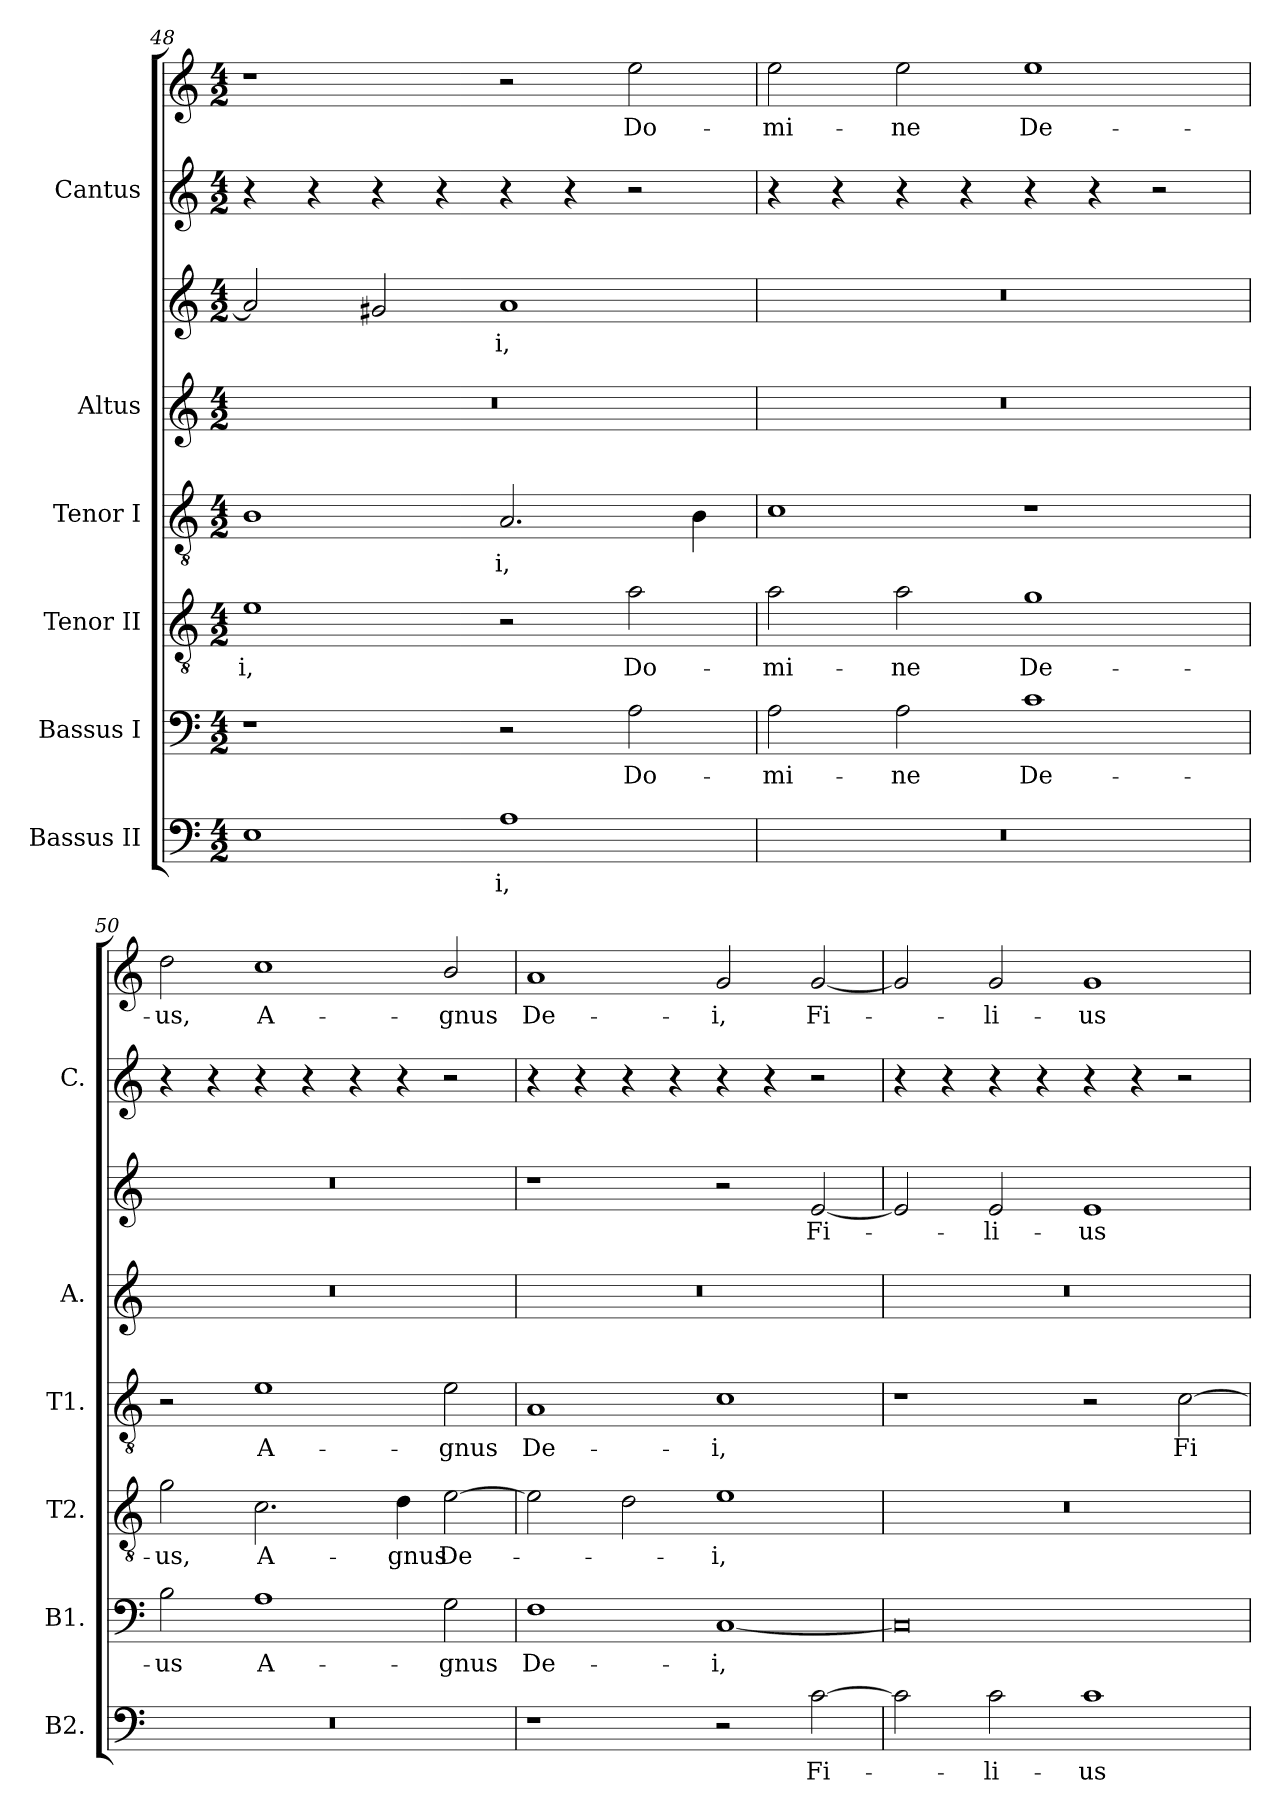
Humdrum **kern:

**kern	**text	**kern	**text	**kern	**text	**kern	**text	**kern	**kern	**text	**kern	**kern	**text
*part6	*part6	*part5	*part5	*part4	*part4	*part3	*part3	*part2	*part2	*part2	*part1	*part1	*part1
*staff8	*staff8	*staff7	*staff7	*staff6	*staff6	*staff5	*staff5	*staff4	*staff3	*staff3	*staff2	*staff1	*staff1
*I"Bassus II	*	*I"Bassus I	*	*I"Tenor II	*	*I"Tenor I	*	*I"Altus	*	*	*I"Cantus	*	*
*I'B2.	*	*I'B1.	*	*I'T2.	*	*I'T1.	*	*I'A.	*	*	*I'C.	*	*
!!LO:LB:g=z
*clefF4	*	*clefF4	*	*clefGv2	*	*clefGv2	*	*clefG2	*clefG2	*	*clefG2	*clefG2	*
*	*	*	*	*ITrd7c12	*	*ITrd7c12	*	*	*	*	*	*	*
*k[]	*	*k[]	*	*k[]	*	*k[]	*	*k[]	*k[]	*	*k[]	*k[]	*
*C:	*	*C:	*	*C:	*	*C:	*	*C:	*C:	*	*C:	*C:	*
*M4/2	*	*M4/2	*	*M4/2	*	*M4/2	*	*M4/2	*M4/2	*	*M4/2	*M4/2	*
=48	=48	=48	=48	=48	=48	=48	=48	=48	=48	=48	=48	=48	=48
!	!	!	!	!	!LO:LY:b:color=#000000	!	!	!LO:N:vis=1	!	!	!	!	!
1Ei	.	1r	.	1Ei	-i,	1BBi	.	0r	2ai/]	.	4r	1r	.
.	.	.	.	.	.	.	.	.	.	.	4r	.	.
.	.	.	.	.	.	.	.	.	2g#Xi/	.	4r	.	.
.	.	.	.	.	.	.	.	.	.	.	4r	.	.
!	!LO:LY:b:color=#000000	!	!	!	!	!	!	!	!	!	!	!	!
!	!	!	!	!	!	!	!LO:LY:b:color=#000000	!	!	!	!	!	!
!	!	!	!	!	!	!	!	!	!	!LO:LY:b:color=#000000	!	!	!
1Ai	-i,	2r	.	2r	.	2.AAi/	-i,	.	1ai	-i,	4r	2r	.
.	.	.	.	.	.	.	.	.	.	.	4r	.	.
!	!	!	!LO:LY:b:color=#000000	!	!	!	!	!	!	!	!	!	!
!	!	!	!	!	!LO:LY:b:color=#000000	!	!	!	!	!	!	!	!
!	!	!	!	!	!	!	!	!	!	!	!	!	!LO:LY:b:color=#000000
.	.	2Ai\	Do-	2Ai\	Do-	.	.	.	.	.	2r	2eei\	Do-
.	.	.	.	.	.	4BBi\	.	.	.	.	.	.	.
=49	=49	=49	=49	=49	=49	=49	=49	=49	=49	=49	=49	=49	=49
!LO:N:vis=1	!	!	!	!	!	!	!	!	!	!	!	!	!
!	!	!	!LO:LY:b:color=#000000	!	!	!	!	!	!	!	!	!	!
!	!	!	!	!	!LO:LY:b:color=#000000	!	!	!LO:N:vis=1	!LO:N:vis=1	!	!	!	!
!	!	!	!	!	!	!	!	!	!	!	!	!	!LO:LY:b:color=#000000
0r	.	2Ai\	-mi-	2Ai\	-mi-	1Ci	.	0r	0r	.	4r	2eei\	-mi-
.	.	.	.	.	.	.	.	.	.	.	4r	.	.
!	!	!	!LO:LY:b:color=#000000	!	!	!	!	!	!	!	!	!	!
!	!	!	!	!	!LO:LY:b:color=#000000	!	!	!	!	!	!	!	!
!	!	!	!	!	!	!	!	!	!	!	!	!	!LO:LY:b:color=#000000
.	.	2Ai\	-ne	2Ai\	-ne	.	.	.	.	.	4r	2eei\	-ne
.	.	.	.	.	.	.	.	.	.	.	4r	.	.
!	!	!	!LO:LY:b:color=#000000	!	!	!	!	!	!	!	!	!	!
!	!	!	!	!	!LO:LY:b:color=#000000	!	!	!	!	!	!	!	!
!	!	!	!	!	!	!	!	!	!	!	!	!	!LO:LY:b:color=#000000
.	.	1ci	De-	1Gi	De-	1r	.	.	.	.	4r	1eei	De-
.	.	.	.	.	.	.	.	.	.	.	4r	.	.
.	.	.	.	.	.	.	.	.	.	.	2r	.	.
=50	=50	=50	=50	=50	=50	=50	=50	=50	=50	=50	=50	=50	=50
!LO:N:vis=1	!	!	!	!	!	!	!	!	!	!	!	!	!
!	!	!	!LO:LY:b:color=#000000	!	!	!	!	!	!	!	!	!	!
!	!	!	!	!	!LO:LY:b:color=#000000	!	!	!LO:N:vis=1	!LO:N:vis=1	!	!	!	!
!	!	!	!	!	!	!	!	!	!	!	!	!	!LO:LY:b:color=#000000
0r	.	2Bi\	-us	2Gi\	-us,	2r	.	0r	0r	.	4r	2ddi\	-us,
.	.	.	.	.	.	.	.	.	.	.	4r	.	.
!	!	!	!LO:LY:b:color=#000000	!	!	!	!	!	!	!	!	!	!
!	!	!	!	!	!LO:LY:b:color=#000000	!	!	!	!	!	!	!	!
!	!	!	!	!	!	!	!LO:LY:b:color=#000000	!	!	!	!	!	!
!	!	!	!	!	!	!	!	!	!	!	!	!	!LO:LY:b:color=#000000
.	.	1Ai	A-	2.Ci\	A-	1Ei	A-	.	.	.	4r	1cci	A-
.	.	.	.	.	.	.	.	.	.	.	4r	.	.
.	.	.	.	.	.	.	.	.	.	.	4r	.	.
!	!	!	!	!	!LO:LY:b:color=#000000	!	!	!	!	!	!	!	!
.	.	.	.	4Di\	-gnus	.	.	.	.	.	4r	.	.
!	!	!	!LO:LY:b:color=#000000	!	!	!	!	!	!	!	!	!	!
!	!	!	!	!	!LO:LY:b:color=#000000	!	!	!	!	!	!	!	!
!	!	!	!	!	!	!	!LO:LY:b:color=#000000	!	!	!	!	!	!
!	!	!	!	!	!	!	!	!	!	!	!	!	!LO:LY:b:color=#000000
.	.	2Gi\	-gnus	[2Ei\	De-	2Ei\	-gnus	.	.	.	2r	2bi/	-gnus
=51	=51	=51	=51	=51	=51	=51	=51	=51	=51	=51	=51	=51	=51
!	!	!	!LO:LY:b:color=#000000	!	!	!	!	!	!	!	!	!	!
!	!	!	!	!	!	!	!LO:LY:b:color=#000000	!LO:N:vis=1	!	!	!	!	!
!	!	!	!	!	!	!	!	!	!	!	!	!	!LO:LY:b:color=#000000
1r	.	1Fi	De-	2Ei\]	.	1AAi	De-	0r	1r	.	4r	1ai	De-
.	.	.	.	.	.	.	.	.	.	.	4r	.	.
.	.	.	.	2Di\	.	.	.	.	.	.	4r	.	.
.	.	.	.	.	.	.	.	.	.	.	4r	.	.
!	!	!	!LO:LY:b:color=#000000	!	!	!	!	!	!	!	!	!	!
!	!	!	!	!	!LO:LY:b:color=#000000	!	!	!	!	!	!	!	!
!	!	!	!	!	!	!	!LO:LY:b:color=#000000	!	!	!	!	!	!
!	!	!	!	!	!	!	!	!	!	!	!	!	!LO:LY:b:color=#000000
2r	.	[1Ci	-i,	1Ei	-i,	1Ci	-i,	.	2r	.	4r	2gi/	-i,
.	.	.	.	.	.	.	.	.	.	.	4r	.	.
!	!LO:LY:b:color=#000000	!	!	!	!	!	!	!	!	!	!	!	!
!	!	!	!	!	!	!	!	!	!	!LO:LY:b:color=#000000	!	!	!
!	!	!	!	!	!	!	!	!	!	!	!	!	!LO:LY:b:color=#000000
[2ci\	Fi-	.	.	.	.	.	.	.	[2ei/	Fi-	2r	[2gi/	Fi-
=52	=52	=52	=52	=52	=52	=52	=52	=52	=52	=52	=52	=52	=52
!	!	!	!	!LO:N:vis=1	!	!	!	!LO:N:vis=1	!	!	!	!	!
2ci\]	.	0Ci]	.	0r	.	1r	.	0r	2ei/]	.	4r	2gi/]	.
.	.	.	.	.	.	.	.	.	.	.	4r	.	.
!	!LO:LY:b:color=#000000	!	!	!	!	!	!	!	!	!	!	!	!
!	!	!	!	!	!	!	!	!	!	!LO:LY:b:color=#000000	!	!	!
!	!	!	!	!	!	!	!	!	!	!	!	!	!LO:LY:b:color=#000000
2ci\	-li-	.	.	.	.	.	.	.	2ei/	-li-	4r	2gi/	-li-
.	.	.	.	.	.	.	.	.	.	.	4r	.	.
!	!LO:LY:b:color=#000000	!	!	!	!	!	!	!	!	!	!	!	!
!	!	!	!	!	!	!	!	!	!	!LO:LY:b:color=#000000	!	!	!
!	!	!	!	!	!	!	!	!	!	!	!	!	!LO:LY:b:color=#000000
1ci	-us	.	.	.	.	2r	.	.	1ei	-us	4r	1gi	-us
.	.	.	.	.	.	.	.	.	.	.	4r	.	.
!	!	!	!	!	!	!	!LO:LY:b:color=#000000	!	!	!	!	!	!
.	.	.	.	.	.	[2Ci\	Fi-	.	.	.	2r	.	.
=	=	=	=	=	=	=	=	=	=	=	=	=	=
*-	*-	*-	*-	*-	*-	*-	*-	*-	*-	*-	*-	*-	*-
